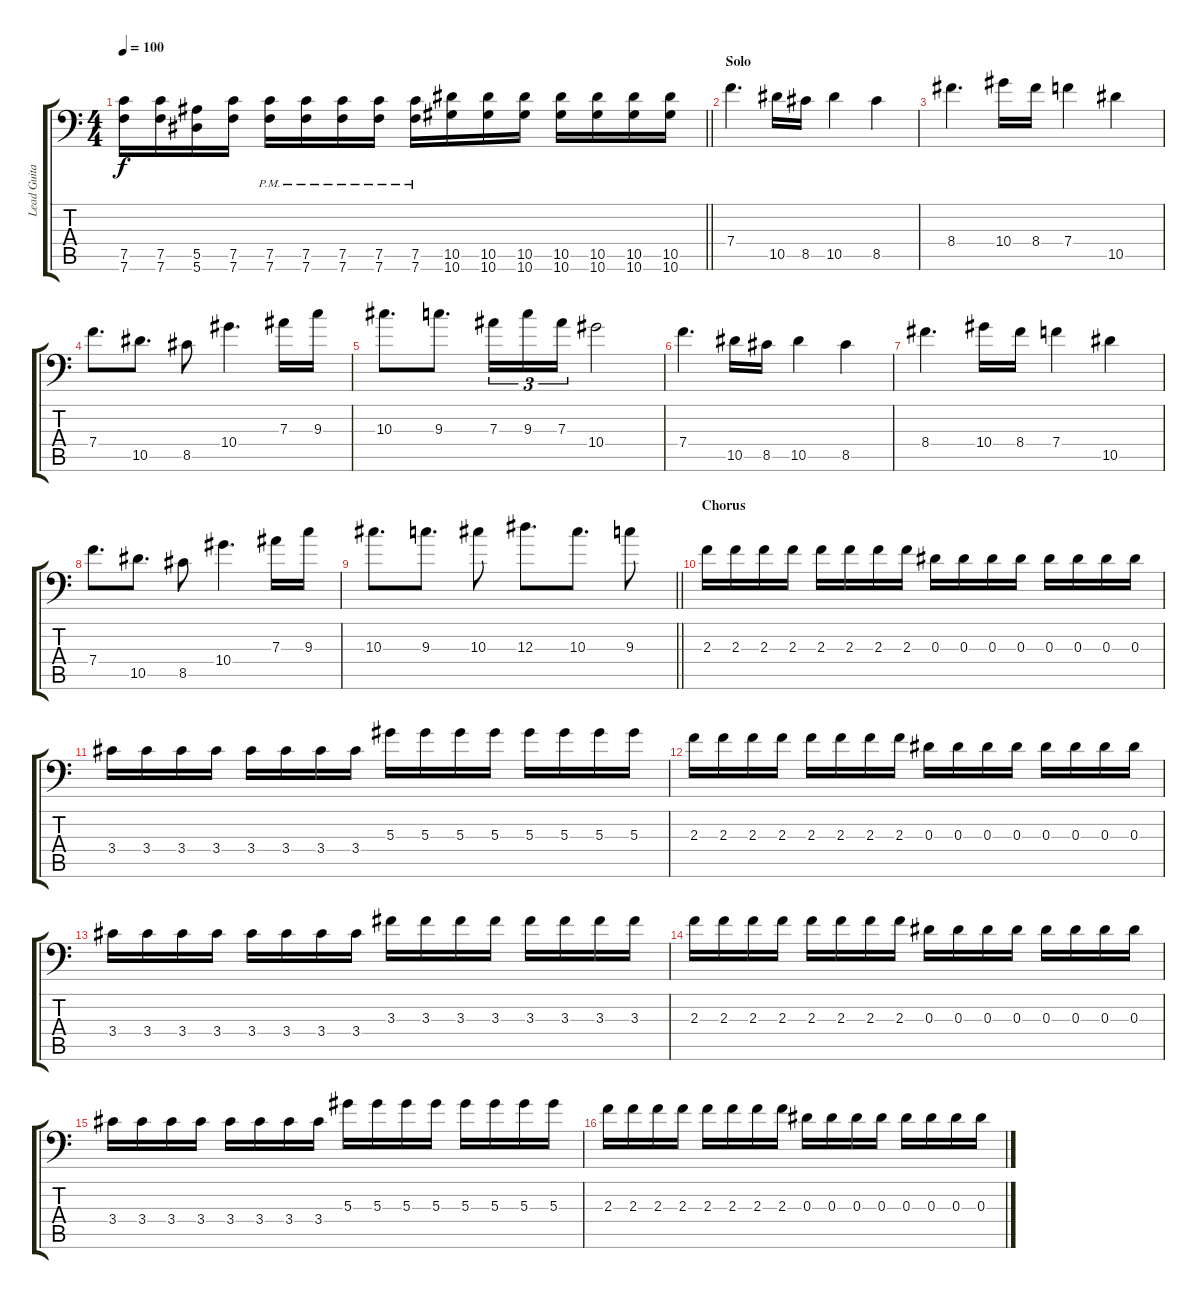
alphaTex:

\track ("Lead Guitar" "Lead Guita") {instrument distortionguitar}
\staff {score tabs}
\tuning (C4 G3 Eb3 Bb2 F2 Bb1) {hide}
\ts (4 4)
\tempo 100
\clef f4
\barLineRight lightlight
\ks c
(7.5 7.6).16{dy f} (7.5 7.6).16 (5.5 5.6).16 (7.5 7.6).16 (7.5{pm} 7.6{pm}).16 (7.5{pm} 7.6{pm}).16 (7.5{pm} 7.6{pm}).16 (7.5{pm} 7.6{pm}).16 (7.5{pm} 7.6{pm}).16 (10.5 10.6).16 (10.5 10.6).16 (10.5 10.6).16 (10.5 10.6).16 (10.5 10.6).16 (10.5 10.6).16 (10.5 10.6).16 |
\section ("" "Solo")
7.4.4{d} 10.5.16 8.5.16 10.5.4 8.5.4 |
8.4.4{d} 10.4.16 8.4.16 7.4.4 10.5.4 |
7.4.8{d} 10.5.8{d} 8.5.8 10.4.4{d} 7.3.16 9.3.16 |
10.3.8{d} 9.3.8{d} 7.3.16{tu (3 2)} 9.3.16{tu (3 2)} 7.3.16{tu (3 2)} 10.4.2 |
7.4.4{d} 10.5.16 8.5.16 10.5.4 8.5.4 |
8.4.4{d} 10.4.16 8.4.16 7.4.4 10.5.4 |
7.4.8{d} 10.5.8{d} 8.5.8 10.4.4{d} 7.3.16 9.3.16 |
\barLineRight lightlight
10.3.8{d} 9.3.8{d} 10.3.8 12.3.8{d} 10.3.8{d} 9.3.8 |
\section ("" "Chorus")
2.3.16 2.3.16 2.3.16 2.3.16 2.3.16 2.3.16 2.3.16 2.3.16 0.3.16 0.3.16 0.3.16 0.3.16 0.3.16 0.3.16 0.3.16 0.3.16 |
3.4.16 3.4.16 3.4.16 3.4.16 3.4.16 3.4.16 3.4.16 3.4.16 5.3.16 5.3.16 5.3.16 5.3.16 5.3.16 5.3.16 5.3.16 5.3.16 |
2.3.16 2.3.16 2.3.16 2.3.16 2.3.16 2.3.16 2.3.16 2.3.16 0.3.16 0.3.16 0.3.16 0.3.16 0.3.16 0.3.16 0.3.16 0.3.16 |
3.4.16 3.4.16 3.4.16 3.4.16 3.4.16 3.4.16 3.4.16 3.4.16 3.3.16 3.3.16 3.3.16 3.3.16 3.3.16 3.3.16 3.3.16 3.3.16 |
2.3.16 2.3.16 2.3.16 2.3.16 2.3.16 2.3.16 2.3.16 2.3.16 0.3.16 0.3.16 0.3.16 0.3.16 0.3.16 0.3.16 0.3.16 0.3.16 |
3.4.16 3.4.16 3.4.16 3.4.16 3.4.16 3.4.16 3.4.16 3.4.16 5.3.16 5.3.16 5.3.16 5.3.16 5.3.16 5.3.16 5.3.16 5.3.16 |
2.3.16 2.3.16 2.3.16 2.3.16 2.3.16 2.3.16 2.3.16 2.3.16 0.3.16 0.3.16 0.3.16 0.3.16 0.3.16 0.3.16 0.3.16 0.3.16
